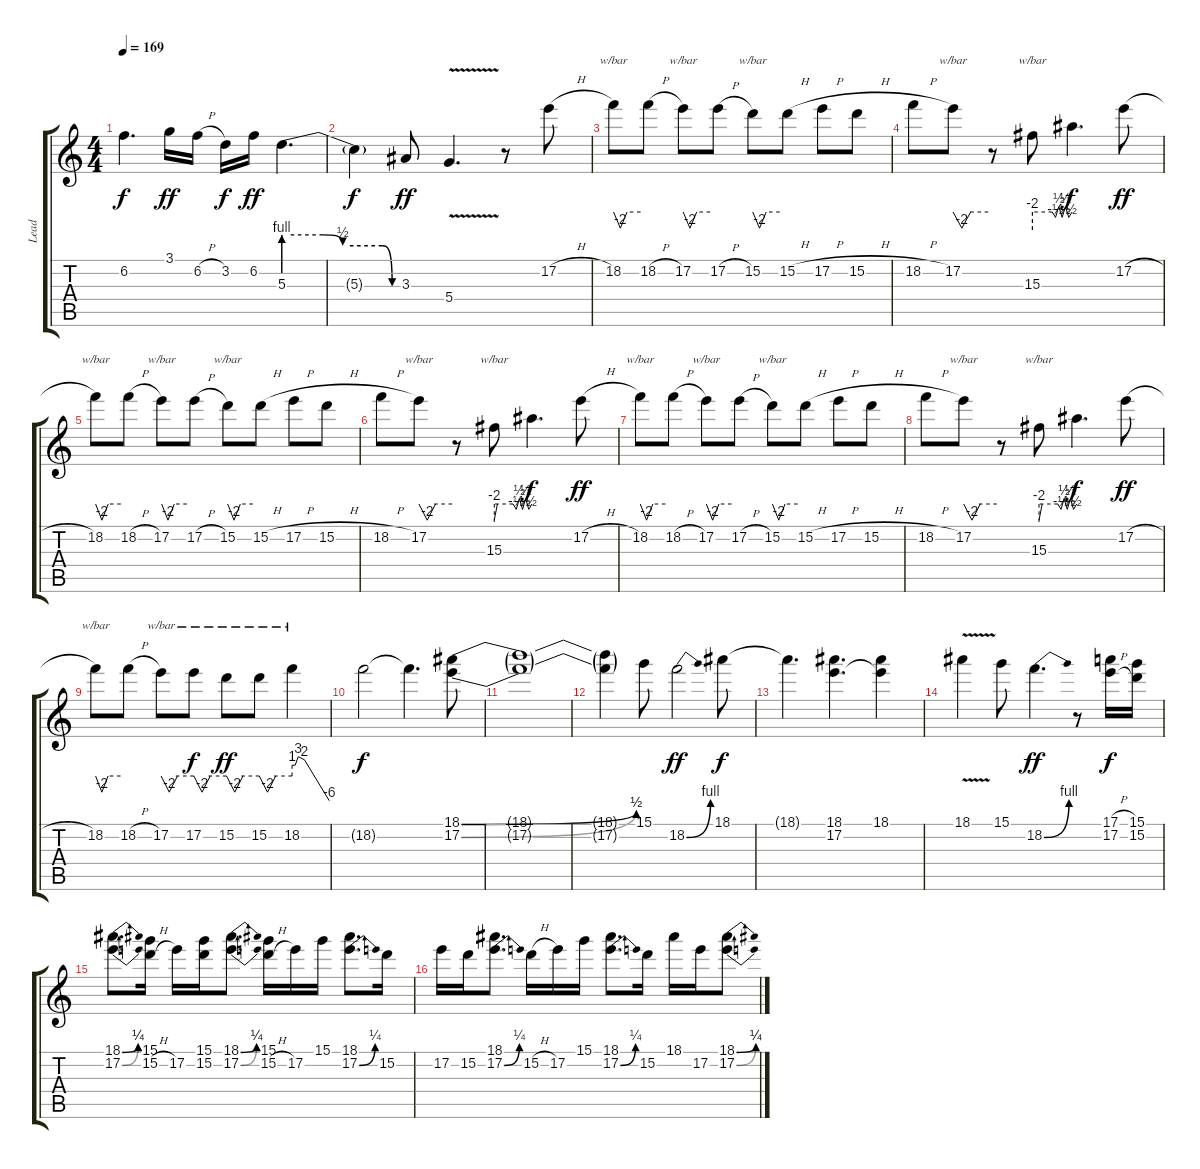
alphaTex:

\track ("Lead" "Lead") {instrument distortionguitar}
\staff {score tabs}
\tuning (E4 B3 G3 D3 A2 E2) {hide}
\ts (4 4)
\tempo 169
\clef g2
\ks c
6.2{t}.4{d dy f} 3.1.16{dy ff} 6.2{h}.16 3.2.16{dy f} 6.2.16{dy ff} 5.3{be (custom 0 4 20 4 30 2 50 2 55 0 60 0)}.4{d} |
5.3{t}.4{dy f} 3.3.8{dy ff} 5.4{v}.4{d} r.8 17.2{h}.8 |
18.2.8{tbe (custom default 0 0 15 -8 30 0 60 0)} 18.2{h}.8 17.2.8{tbe (custom default 0 0 15 -8 30 0 60 0)} 17.2{h}.8 15.2.8{tbe (custom default 0 0 15 -8 30 0 60 0)} 15.2{h}.8 17.2{h}.8 15.2{h}.8 |
18.2{h}.8 17.2.8{tbe (custom default 0 0 15 -8 30 0 60 0)} r.8 15.3.8{tbe (custom default 0 -8 0 0 30 0 35 -2 40 2 45 -2 50 2 55 -2 60 0)} 15.3{t}.4{d dy f} 17.2{h}.8{dy ff} |
18.2.8{tbe (custom default 0 0 15 -8 30 0 60 0)} 18.2{h}.8 17.2.8{tbe (custom default 0 0 15 -8 30 0 60 0)} 17.2{h}.8 15.2.8{tbe (custom default 0 0 15 -8 30 0 60 0)} 15.2{h}.8 17.2{h}.8 15.2{h}.8 |
18.2{h}.8 17.2.8{tbe (custom default 0 0 15 -8 30 0 60 0)} r.8 15.3.8{tbe (custom default 0 -8 5 0 30 0 35 -2 40 2 45 -2 50 2 55 -2 60 0)} 15.3{t}.4{d dy f} 17.2{h}.8{dy ff} |
18.2.8{tbe (custom default 0 0 15 -8 30 0 60 0)} 18.2{h}.8 17.2.8{tbe (custom default 0 0 15 -8 30 0 60 0)} 17.2{h}.8 15.2.8{tbe (custom default 0 0 15 -8 30 0 60 0)} 15.2{h}.8 17.2{h}.8 15.2{h}.8 |
18.2{h}.8 17.2.8{tbe (custom default 0 0 15 -8 30 0 60 0)} r.8 15.3.8{tbe (custom default 0 -8 5 0 30 0 35 -2 40 2 45 -2 50 2 55 -2 60 0)} 15.3{t}.4{d dy f} 17.2{h}.8{dy ff} |
18.2.8{tbe (custom default 0 0 15 -8 30 0 60 0)} 18.2{h}.8 17.2.8{tbe (custom default 0 0 15 -8 30 0 60 0)} 17.2.8{tbe (custom default 0 0 15 -8 30 0 60 0) dy f} 15.2.8{tbe (custom default 0 0 15 -8 30 0 60 0) dy ff} 15.2.8{tbe (custom default 0 0 15 -8 30 0 60 0)} 18.2.4{tbe (custom default 0 0 0 4 5 4 10 12 20 8 60 -24)} |
18.2{t}.2{dy f} 18.2{t}.4{d} (18.1{be (bend 0 0 60 2)} 17.2{be (bend 0 0 60 2)}).8 |
(18.1{t} 17.2{t}).1 |
(18.1{t} 17.2{t}).4 15.1.8 18.2{be (bend 0 0 60 4)}.2{dy ff} 18.1.8{dy f} |
18.1{t}.4{d} (18.1 17.2).4{d} (18.1 17.2{t}).4 |
18.1{v}.4 15.1.8 18.2{be (bend 0 0 60 4)}.4{d dy ff} r.8 (17.1{h} 17.2{h}).16{dy f} (15.1 15.2).16 |
(18.1{be (bend 0 0 60 1)} 17.2{be (bend 0 0 60 1)}).8{d} (15.1 15.2{h}).16 17.2.16 (15.1 15.2).16 (18.1{be (bend 0 0 60 1)} 17.2{be (bend 0 0 60 1)}).8{d} (15.1 15.2{h}).16 17.2.16 15.1.16 (18.1 17.2{be (bend 0 0 60 1)}).8{d} 15.2.16 |
17.2.16 15.2.16 (18.1 17.2{be (bend 0 0 60 1)}).8{d} 15.2{h}.16 17.2.16 15.1.16 (18.1 17.2{be (bend 0 0 60 1)}).8{d} 15.2.16 18.1.16 17.2.16 (18.1{be (bend 0 0 60 1)} 17.2{be (bend 0 0 60 1)}).8
